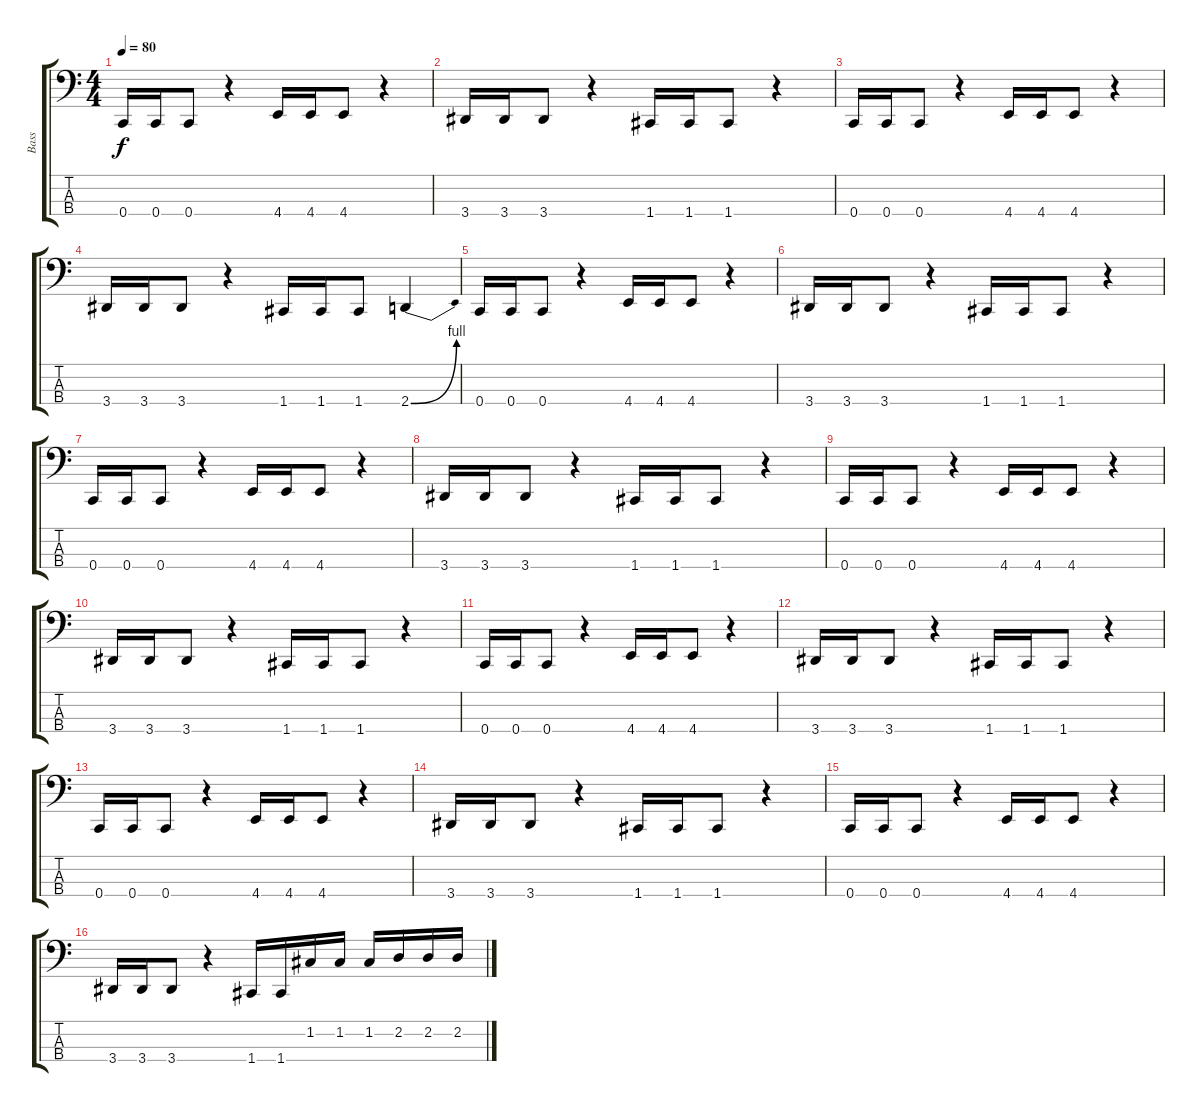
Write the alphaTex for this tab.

\track ("Bass" "Bass") {instrument electricbasspick}
\staff {score tabs}
\tuning (F2 C2 G1 C1) {hide}
\ts (4 4)
\tempo 80
\clef f4
\ks c
0.4.16{dy f volume 15} 0.4.16 0.4.8 r.4 4.4.16 4.4.16 4.4.8 r.4 |
3.4.16 3.4.16 3.4.8 r.4 1.4.16 1.4.16 1.4.8 r.4 |
0.4.16{volume 15} 0.4.16 0.4.8 r.4 4.4.16 4.4.16 4.4.8 r.4 |
3.4.16 3.4.16 3.4.8 r.4 1.4.16 1.4.16 1.4.8 2.4{be (bend 0 0 60 4)}.4 |
0.4.16{volume 15} 0.4.16 0.4.8 r.4 4.4.16 4.4.16 4.4.8 r.4 |
3.4.16 3.4.16 3.4.8 r.4 1.4.16 1.4.16 1.4.8 r.4 |
0.4.16{volume 15} 0.4.16 0.4.8 r.4 4.4.16 4.4.16 4.4.8 r.4 |
3.4.16 3.4.16 3.4.8 r.4 1.4.16 1.4.16 1.4.8 r.4 |
0.4.16{volume 15} 0.4.16 0.4.8 r.4 4.4.16 4.4.16 4.4.8 r.4 |
3.4.16 3.4.16 3.4.8 r.4 1.4.16 1.4.16 1.4.8 r.4 |
0.4.16{volume 15} 0.4.16 0.4.8 r.4 4.4.16 4.4.16 4.4.8 r.4 |
3.4.16 3.4.16 3.4.8 r.4 1.4.16 1.4.16 1.4.8 r.4 |
0.4.16{volume 15} 0.4.16 0.4.8 r.4 4.4.16 4.4.16 4.4.8 r.4 |
3.4.16 3.4.16 3.4.8 r.4 1.4.16 1.4.16 1.4.8 r.4 |
0.4.16{volume 15} 0.4.16 0.4.8 r.4 4.4.16 4.4.16 4.4.8 r.4 |
3.4.16 3.4.16 3.4.8 r.4 1.4.16 1.4.16 1.2.16 1.2.16 1.2.16 2.2.16 2.2.16 2.2.16
